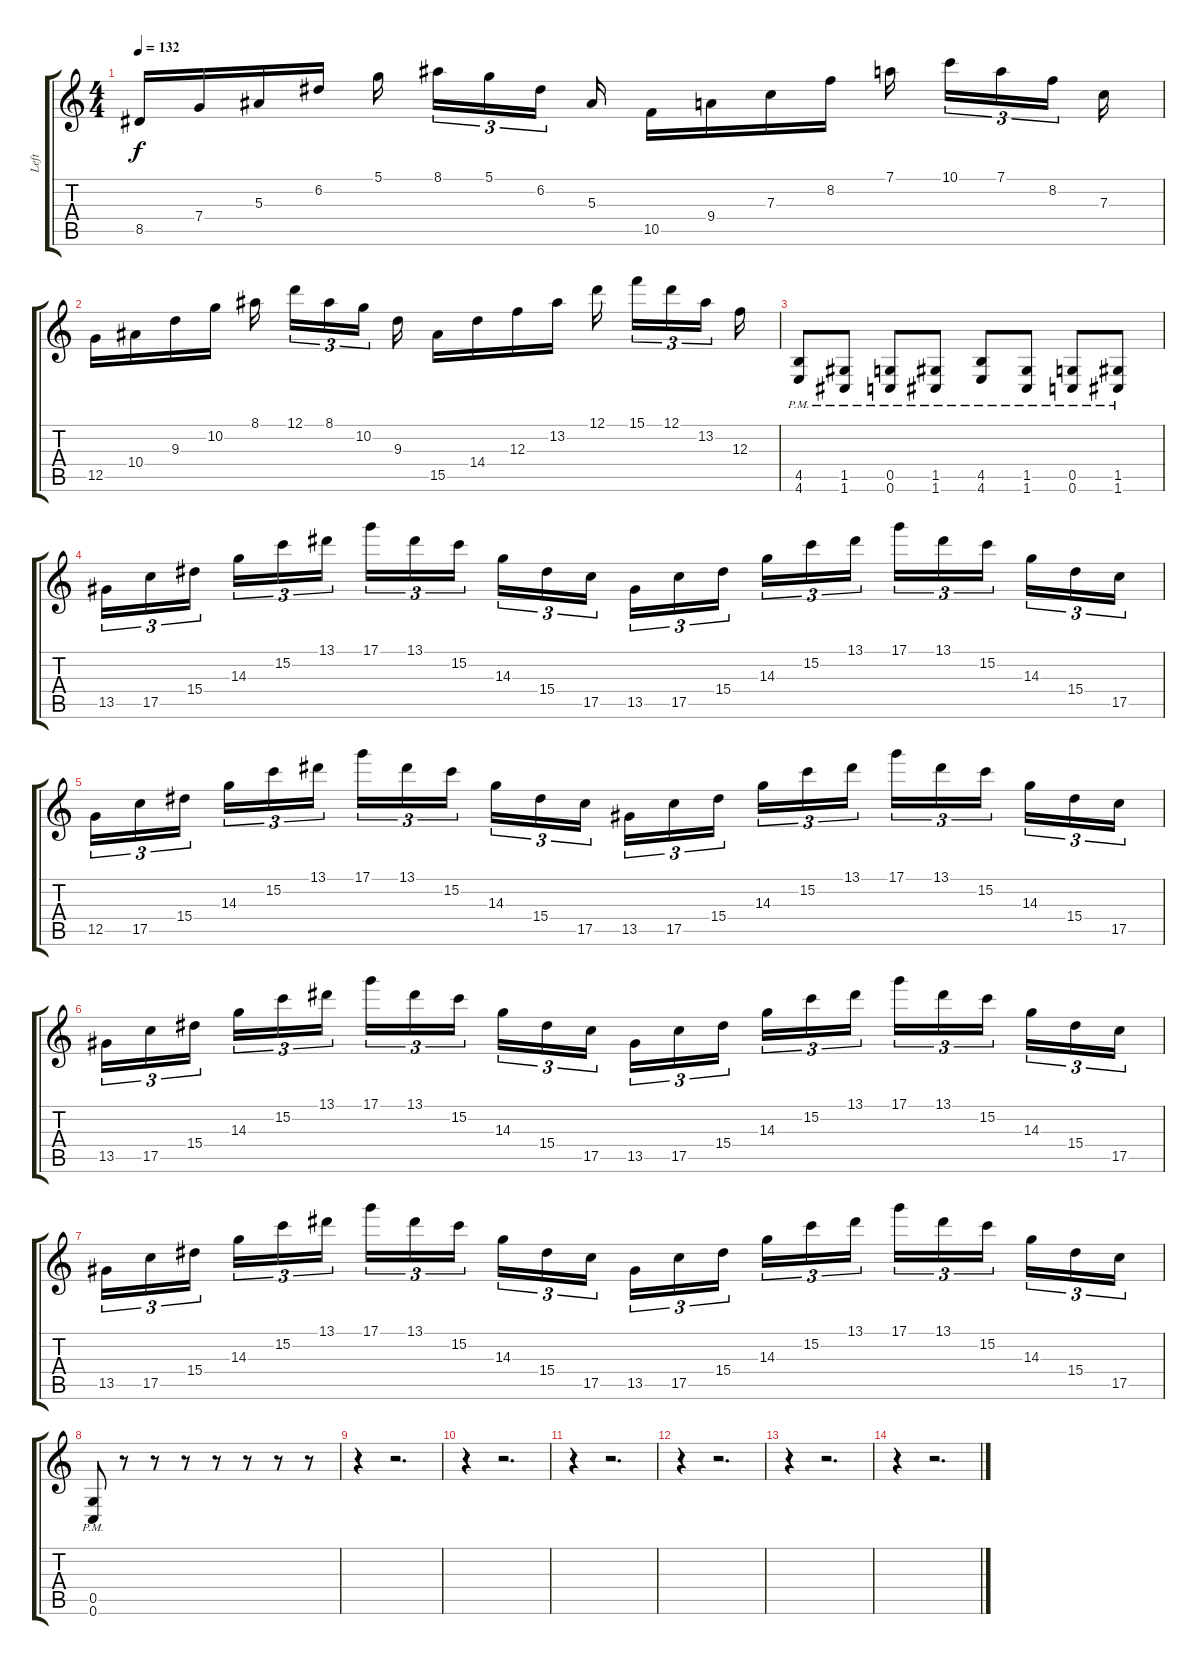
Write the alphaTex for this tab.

\track ("Left" "Left") {instrument distortionguitar}
\staff {score tabs}
\tuning (D4 A3 F3 C3 G2 C2) {hide}
\ts (4 4)
\tempo 132
\clef g2
\ks c
8.5.16{dy f} 7.4.16 5.3.16 6.2.16 5.1.16 8.1.16{tu (3 2)} 5.1.16{tu (3 2)} 6.2.16{tu (3 2)} 5.3.16 10.5.16 9.4.16 7.3.16 8.2.16 7.1.16 10.1.16{tu (3 2)} 7.1.16{tu (3 2)} 8.2.16{tu (3 2)} 7.3.16 |
12.5.16 10.4.16 9.3.16 10.2.16 8.1.16 12.1.16{tu (3 2)} 8.1.16{tu (3 2)} 10.2.16{tu (3 2)} 9.3.16 15.5.16 14.4.16 12.3.16 13.2.16 12.1.16 15.1.16{tu (3 2)} 12.1.16{tu (3 2)} 13.2.16{tu (3 2)} 12.3.16 |
(4.5{pm} 4.6{pm}).8 (1.5{pm} 1.6{pm}).8 (0.5{pm} 0.6{pm}).8 (1.5{pm} 1.6{pm}).8 (4.5{pm} 4.6{pm}).8 (1.5{pm} 1.6{pm}).8 (0.5{pm} 0.6{pm}).8 (1.5{pm} 1.6{pm}).8 |
13.5.16{tu (3 2)} 17.5.16{tu (3 2)} 15.4.16{tu (3 2)} 14.3.16{tu (3 2)} 15.2.16{tu (3 2)} 13.1.16{tu (3 2)} 17.1.16{tu (3 2)} 13.1.16{tu (3 2)} 15.2.16{tu (3 2)} 14.3.16{tu (3 2)} 15.4.16{tu (3 2)} 17.5.16{tu (3 2)} 13.5.16{tu (3 2)} 17.5.16{tu (3 2)} 15.4.16{tu (3 2)} 14.3.16{tu (3 2)} 15.2.16{tu (3 2)} 13.1.16{tu (3 2)} 17.1.16{tu (3 2)} 13.1.16{tu (3 2)} 15.2.16{tu (3 2)} 14.3.16{tu (3 2)} 15.4.16{tu (3 2)} 17.5.16{tu (3 2)} |
12.5.16{tu (3 2)} 17.5.16{tu (3 2)} 15.4.16{tu (3 2)} 14.3.16{tu (3 2)} 15.2.16{tu (3 2)} 13.1.16{tu (3 2)} 17.1.16{tu (3 2)} 13.1.16{tu (3 2)} 15.2.16{tu (3 2)} 14.3.16{tu (3 2)} 15.4.16{tu (3 2)} 17.5.16{tu (3 2)} 13.5.16{tu (3 2)} 17.5.16{tu (3 2)} 15.4.16{tu (3 2)} 14.3.16{tu (3 2)} 15.2.16{tu (3 2)} 13.1.16{tu (3 2)} 17.1.16{tu (3 2)} 13.1.16{tu (3 2)} 15.2.16{tu (3 2)} 14.3.16{tu (3 2)} 15.4.16{tu (3 2)} 17.5.16{tu (3 2)} |
13.5.16{tu (3 2)} 17.5.16{tu (3 2)} 15.4.16{tu (3 2)} 14.3.16{tu (3 2)} 15.2.16{tu (3 2)} 13.1.16{tu (3 2)} 17.1.16{tu (3 2)} 13.1.16{tu (3 2)} 15.2.16{tu (3 2)} 14.3.16{tu (3 2)} 15.4.16{tu (3 2)} 17.5.16{tu (3 2)} 13.5.16{tu (3 2)} 17.5.16{tu (3 2)} 15.4.16{tu (3 2)} 14.3.16{tu (3 2)} 15.2.16{tu (3 2)} 13.1.16{tu (3 2)} 17.1.16{tu (3 2)} 13.1.16{tu (3 2)} 15.2.16{tu (3 2)} 14.3.16{tu (3 2)} 15.4.16{tu (3 2)} 17.5.16{tu (3 2)} |
13.5.16{tu (3 2)} 17.5.16{tu (3 2)} 15.4.16{tu (3 2)} 14.3.16{tu (3 2)} 15.2.16{tu (3 2)} 13.1.16{tu (3 2)} 17.1.16{tu (3 2)} 13.1.16{tu (3 2)} 15.2.16{tu (3 2)} 14.3.16{tu (3 2)} 15.4.16{tu (3 2)} 17.5.16{tu (3 2)} 13.5.16{tu (3 2)} 17.5.16{tu (3 2)} 15.4.16{tu (3 2)} 14.3.16{tu (3 2)} 15.2.16{tu (3 2)} 13.1.16{tu (3 2)} 17.1.16{tu (3 2)} 13.1.16{tu (3 2)} 15.2.16{tu (3 2)} 14.3.16{tu (3 2)} 15.4.16{tu (3 2)} 17.5.16{tu (3 2)} |
(0.5{pm} 0.6{pm}).8 r.8 r.8 r.8 r.8 r.8 r.8 r.8 |
r.4 r.2{d} |
r.4 r.2{d} |
r.4 r.2{d} |
r.4 r.2{d} |
r.4 r.2{d} |
r.4 r.2{d}
